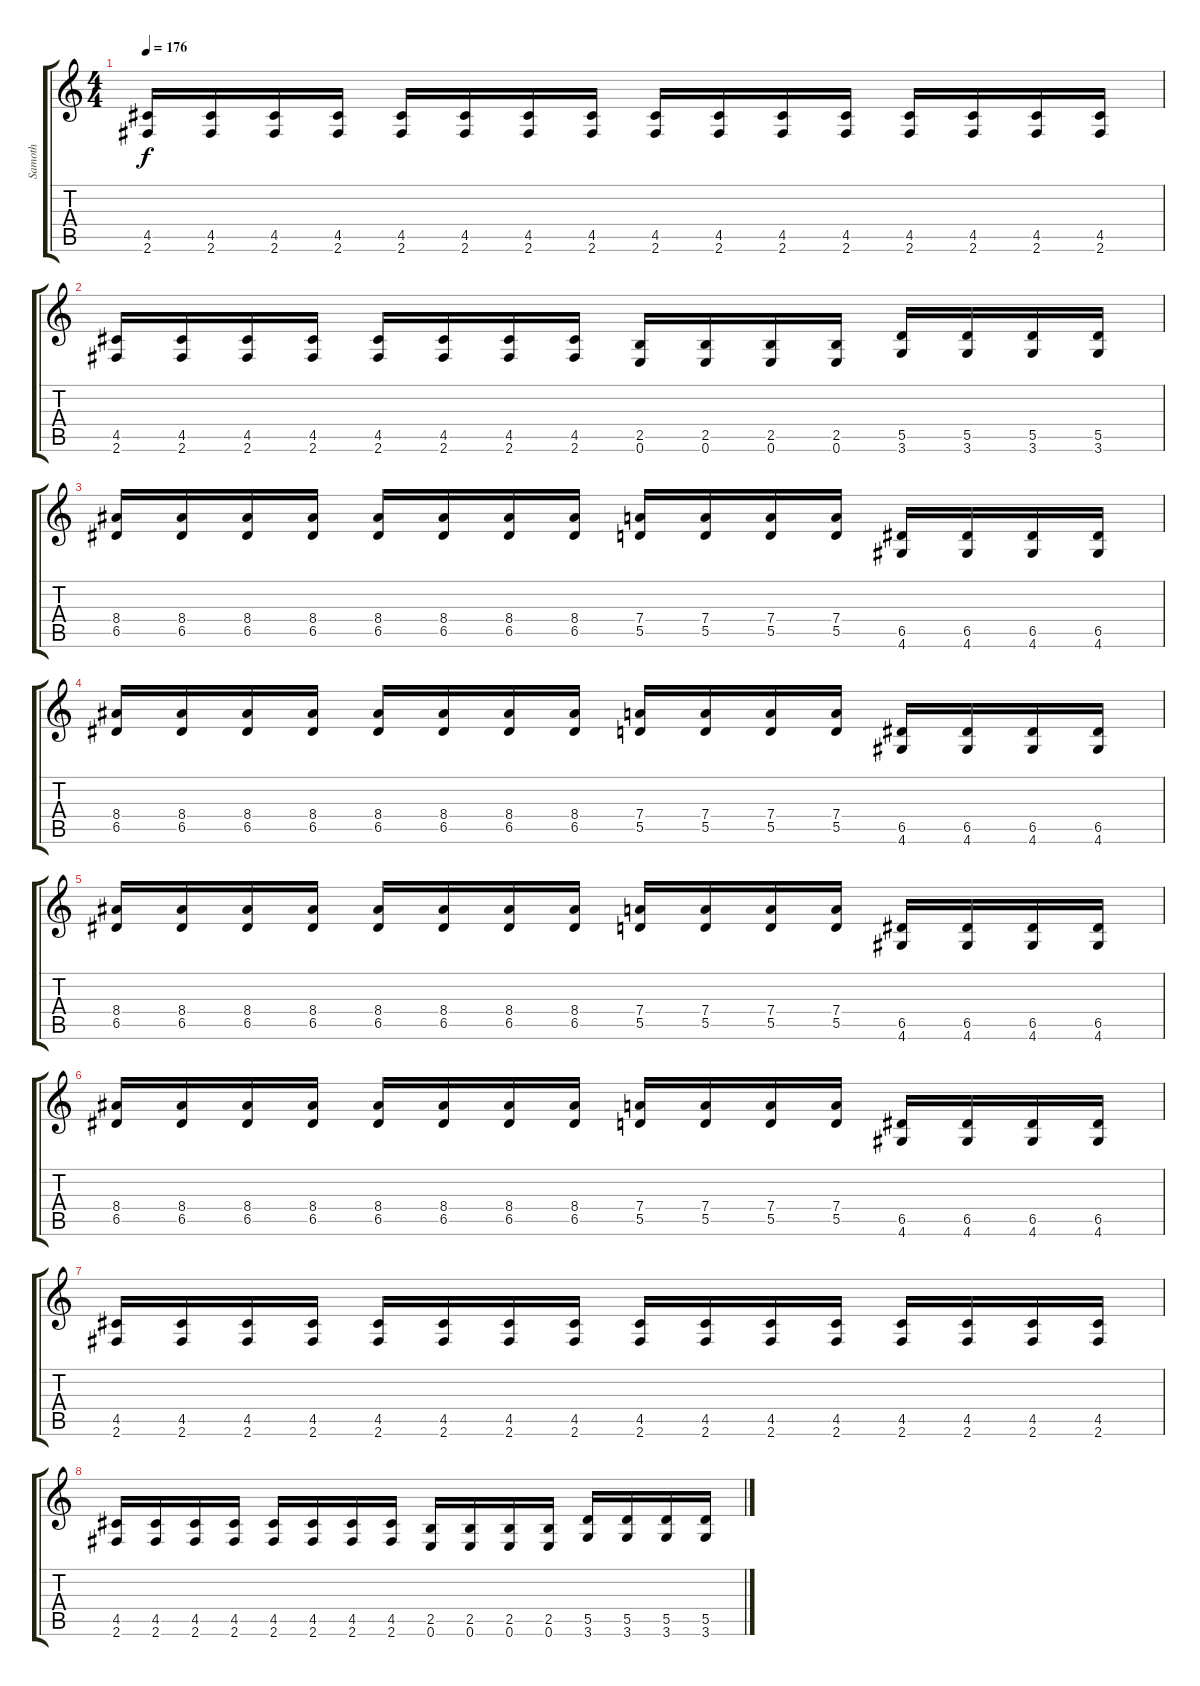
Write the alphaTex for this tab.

\track ("Samoth" "Samoth") {instrument overdrivenguitar}
\staff {score tabs}
\tuning (E4 B3 G3 D3 A2 E2) {hide}
\ts (4 4)
\tempo 176
\clef g2
\ks c
(4.5 2.6).16{dy f} (4.5 2.6).16 (4.5 2.6).16 (4.5 2.6).16 (4.5 2.6).16 (4.5 2.6).16 (4.5 2.6).16 (4.5 2.6).16 (4.5 2.6).16 (4.5 2.6).16 (4.5 2.6).16 (4.5 2.6).16 (4.5 2.6).16 (4.5 2.6).16 (4.5 2.6).16 (4.5 2.6).16 |
(4.5 2.6).16 (4.5 2.6).16 (4.5 2.6).16 (4.5 2.6).16 (4.5 2.6).16 (4.5 2.6).16 (4.5 2.6).16 (4.5 2.6).16 (2.5 0.6).16 (2.5 0.6).16 (2.5 0.6).16 (2.5 0.6).16 (5.5 3.6).16 (5.5 3.6).16 (5.5 3.6).16 (5.5 3.6).16 |
(8.4 6.5).16 (8.4 6.5).16 (8.4 6.5).16 (8.4 6.5).16 (8.4 6.5).16 (8.4 6.5).16 (8.4 6.5).16 (8.4 6.5).16 (7.4 5.5).16 (7.4 5.5).16 (7.4 5.5).16 (7.4 5.5).16 (6.5 4.6).16 (6.5 4.6).16 (6.5 4.6).16 (6.5 4.6).16 |
(8.4 6.5).16 (8.4 6.5).16 (8.4 6.5).16 (8.4 6.5).16 (8.4 6.5).16 (8.4 6.5).16 (8.4 6.5).16 (8.4 6.5).16 (7.4 5.5).16 (7.4 5.5).16 (7.4 5.5).16 (7.4 5.5).16 (6.5 4.6).16 (6.5 4.6).16 (6.5 4.6).16 (6.5 4.6).16 |
(8.4 6.5).16 (8.4 6.5).16 (8.4 6.5).16 (8.4 6.5).16 (8.4 6.5).16 (8.4 6.5).16 (8.4 6.5).16 (8.4 6.5).16 (7.4 5.5).16 (7.4 5.5).16 (7.4 5.5).16 (7.4 5.5).16 (6.5 4.6).16 (6.5 4.6).16 (6.5 4.6).16 (6.5 4.6).16 |
(8.4 6.5).16 (8.4 6.5).16 (8.4 6.5).16 (8.4 6.5).16 (8.4 6.5).16 (8.4 6.5).16 (8.4 6.5).16 (8.4 6.5).16 (7.4 5.5).16 (7.4 5.5).16 (7.4 5.5).16 (7.4 5.5).16 (6.5 4.6).16 (6.5 4.6).16 (6.5 4.6).16 (6.5 4.6).16 |
(4.5 2.6).16 (4.5 2.6).16 (4.5 2.6).16 (4.5 2.6).16 (4.5 2.6).16 (4.5 2.6).16 (4.5 2.6).16 (4.5 2.6).16 (4.5 2.6).16 (4.5 2.6).16 (4.5 2.6).16 (4.5 2.6).16 (4.5 2.6).16 (4.5 2.6).16 (4.5 2.6).16 (4.5 2.6).16 |
(4.5 2.6).16 (4.5 2.6).16 (4.5 2.6).16 (4.5 2.6).16 (4.5 2.6).16 (4.5 2.6).16 (4.5 2.6).16 (4.5 2.6).16 (2.5 0.6).16 (2.5 0.6).16 (2.5 0.6).16 (2.5 0.6).16 (5.5 3.6).16 (5.5 3.6).16 (5.5 3.6).16 (5.5 3.6).16
